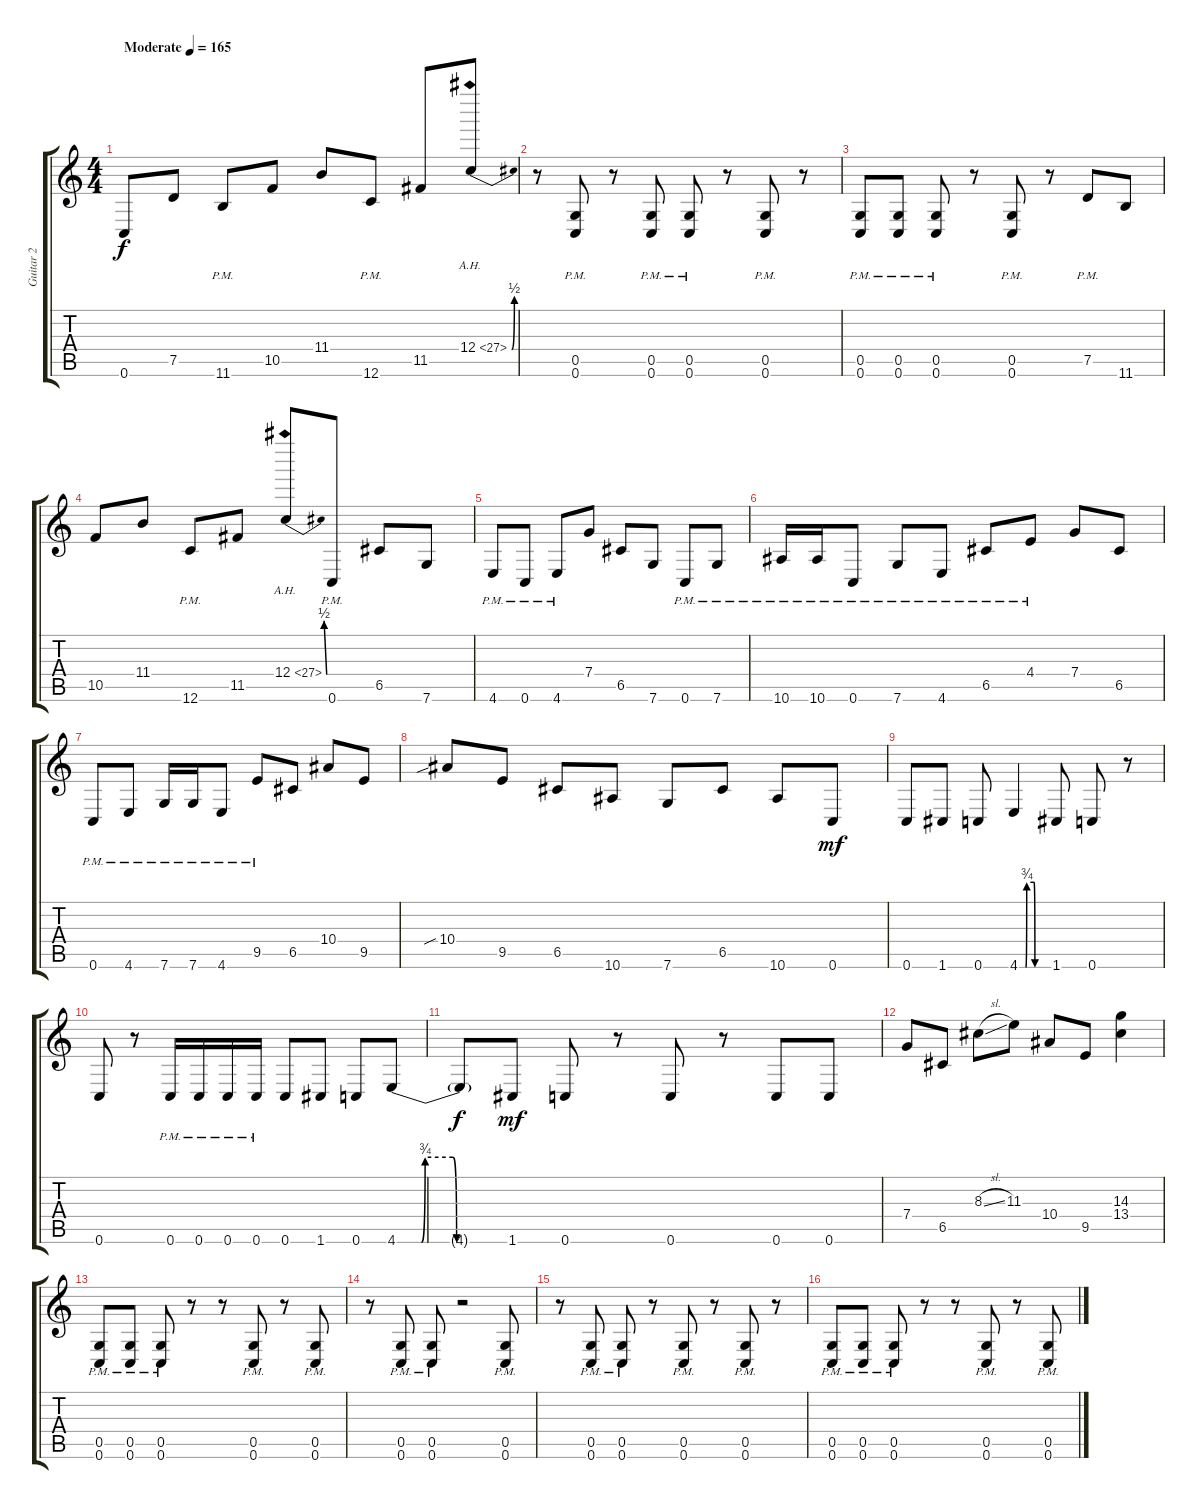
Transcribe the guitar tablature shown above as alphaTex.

\track ("Guitar 2" "Guitar 2") {instrument distortionguitar}
\staff {score tabs}
\tuning (D4 A3 F3 C3 G2 C2) {hide}
\ts (4 4)
\tempo (165 "Moderate")
\clef g2
\ks c
0.6.8{dy f instrument distortionguitar} 7.5.8 11.6{pm}.8 10.5.8 11.4.8 12.6{pm}.8 11.5.8 12.4{be (bend 0 0 60 2) ah 15}.8 |
r.8 (0.5{pm} 0.6).8 r.8 (0.5{pm} 0.6).8 (0.5{pm} 0.6).8 r.8 (0.5{pm} 0.6).8 r.8 |
(0.5{pm} 0.6{pm}).8 (0.5{pm} 0.6{pm}).8 (0.5{pm} 0.6{pm}).8 r.8 (0.5{pm} 0.6{pm}).8 r.8 7.5{pm}.8 11.6.8 |
10.5.8 11.4.8 12.6{pm}.8 11.5.8 12.4{be (bend 0 0 60 2) ah 15}.8 0.6{pm}.8 6.5.8 7.6.8 |
4.6{pm}.8 0.6{pm}.8 4.6{pm}.8 7.4.8 6.5.8 7.6.8 0.6{pm}.8 7.6{pm}.8 |
10.6{pm}.16 10.6{pm}.16 0.6{pm}.8 7.6{pm}.8 4.6{pm}.8 6.5{pm}.8 4.4{pm}.8 7.4.8 6.5.8 |
0.6{pm}.8 4.6{pm}.8 7.6{pm}.16 7.6{pm}.16 4.6{pm}.8 9.5{pm}.8 6.5.8 10.4.8 9.5.8 |
10.4{sib}.8 9.5.8 6.5.8 10.6.8 7.6.8 6.5.8 10.6.8 0.6.8{dy mf} |
0.6.8 1.6.8 0.6.8 4.6{be (custom 0 0 13 0 15 3 30 3 32 0 44 0 60 0)}.4 1.6.8 0.6.8 r.8 |
0.6.8 r.8 0.6{pm}.16 0.6{pm}.16 0.6{pm}.16 0.6{pm}.16 0.6.8 1.6.8 0.6.8 4.6{be (custom 0 0 13 0 15 3 30 3 32 0 44 0 60 0)}.8 |
4.6{t}.8{dy f} 1.6.8{dy mf} 0.6.8 r.8 0.6.8 r.8 0.6.8 0.6.8 |
7.4.8 6.5.8 8.3{sl}.8 11.3.8 10.4.8 9.5.8 (14.3 13.4).4 |
(0.5{pm} 0.6{pm}).8 (0.5{pm} 0.6{pm}).8 (0.5{pm} 0.6{pm}).8 r.8 r.8 (0.5{pm} 0.6{pm}).8 r.8 (0.5{pm} 0.6{pm}).8 |
r.8 (0.5{pm} 0.6{pm}).8 (0.5{pm} 0.6{pm}).8 r.2 (0.5{pm} 0.6{pm}).8 |
r.8 (0.5{pm} 0.6{pm}).8 (0.5{pm} 0.6{pm}).8 r.8 (0.5 0.6{pm}).8 r.8 (0.5{pm} 0.6{pm}).8 r.8 |
(0.5{pm} 0.6{pm}).8 (0.5{pm} 0.6{pm}).8 (0.5{pm} 0.6{pm}).8 r.8 r.8 (0.5{pm} 0.6{pm}).8 r.8 (0.5{pm} 0.6{pm}).8
